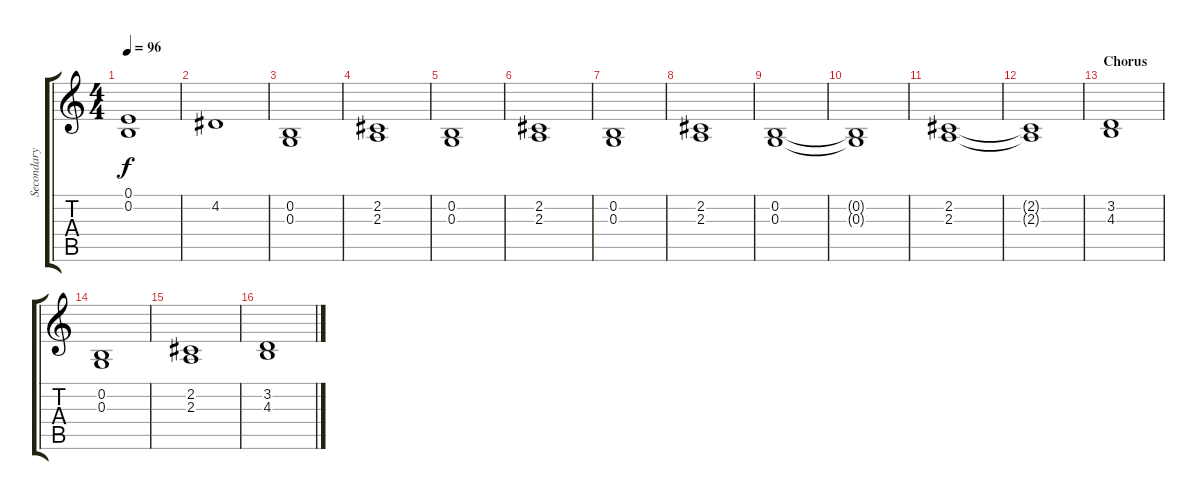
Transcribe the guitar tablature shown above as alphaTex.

\track ("Secondary Keyboards" "Secondary ") {instrument synthbrass1}
\staff {score tabs}
\tuning (E4 B3 G3 D3 A2 E2) {hide}
\ts (4 4)
\tempo 96
\clef g2
\ks c
(0.1 0.2).1{dy f} |
4.2.1 |
(0.2 0.3).1 |
(2.2 2.3).1 |
(0.2 0.3).1 |
(2.2 2.3).1 |
(0.2 0.3).1 |
(2.2 2.3).1 |
(0.2 0.3).1 |
(0.2{t} 0.3{t}).1 |
(2.2 2.3).1 |
(2.2{t} 2.3{t}).1 |
\section ("" "Chorus")
(3.2 4.3).1 |
(0.2 0.3).1 |
(2.2 2.3).1 |
(3.2 4.3).1
